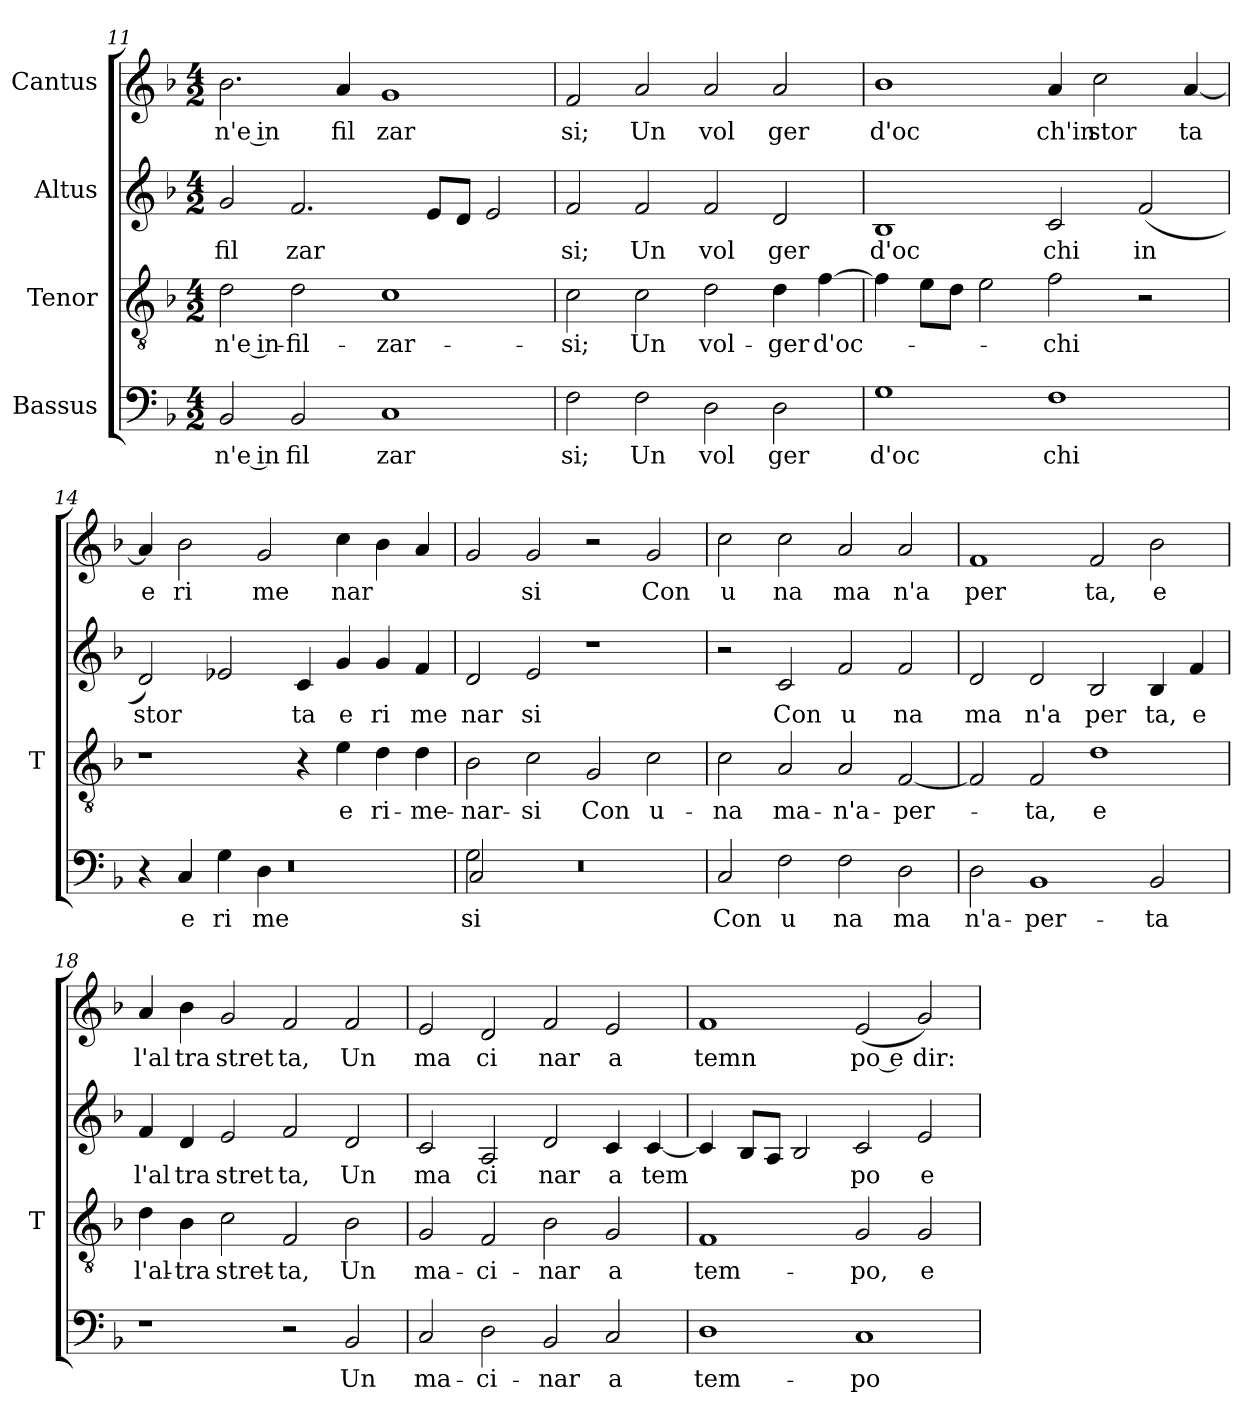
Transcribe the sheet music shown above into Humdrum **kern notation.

**kern	**text	**kern	**text	**kern	**text	**kern	**text
*part4	*part4	*part3	*part3	*part2	*part2	*part1	*part1
*staff4	*staff4	*staff3	*staff3	*staff2	*staff2	*staff1	*staff1
*I"Bassus	*	*I"Tenor	*	*I"Altus	*	*I"Cantus	*
*	*	*I'T	*	*	*	*	*
!!LO:PB:g=z
*clefF4	*	*clefGv2	*	*clefG2	*	*clefG2	*
*k[b-]	*	*k[b-]	*	*k[b-]	*	*k[b-]	*
*M4/2	*	*M4/2	*	*M4/2	*	*M4/2	*
=11	=11	=11	=11	=11	=11	=11	=11
!	!LO:LY:b	!	!LO:LY:b	!	!LO:LY:b	!	!LO:LY:b
2BB-/	n'e in	2d\	n'e in-	2g/	fil	2.b-\	n'e in
!	!LO:LY:b	!	!LO:LY:b	!	!LO:LY:b	!	!
2BB-/	fil	2d\	-fil-	2.f/	zar	.	.
!	!	!	!	!	!	!	!LO:LY:b
.	.	.	.	.	.	4a/	fil
!	!LO:LY:b	!	!LO:LY:b	!	!	!	!LO:LY:b
1C	zar	1c	-zar-	.	.	1g	zar
.	.	.	.	8eL	.	.	.
.	.	.	.	8dJ	.	.	.
.	.	.	.	2e/	.	.	.
=12	=12	=12	=12	=12	=12	=12	=12
!	!LO:LY:b	!	!LO:LY:b	!	!LO:LY:b	!	!LO:LY:b
2F\	si;	2c\	-si;	2f/	si;	2f/	si;
!	!LO:LY:b	!	!LO:LY:b	!	!LO:LY:b	!	!LO:LY:b
2F\	Un	2c\	Un	2f/	Un	2a/	Un
!	!LO:LY:b	!	!LO:LY:b	!	!LO:LY:b	!	!LO:LY:b
2D\	vol	2d\	vol-	2f/	vol	2a/	vol
!	!LO:LY:b	!	!LO:LY:b	!	!LO:LY:b	!	!LO:LY:b
2D\	ger	4d\	-ger	2d/	ger	2a/	ger
!	!	!	!LO:LY:b	!	!	!	!
.	.	[4f\	d'oc-	.	.	.	.
=13	=13	=13	=13	=13	=13	=13	=13
!	!LO:LY:b	!	!	!	!LO:LY:b	!	!LO:LY:b
1G	d'oc	4f\]	.	1B-	d'oc	1b-	d'oc
.	.	8eL	.	.	.	.	.
.	.	8dJ	.	.	.	.	.
.	.	2e\	.	.	.	.	.
!	!LO:LY:b	!	!LO:LY:b	!	!LO:LY:b	!	!LO:LY:b
1F	chi	2f\	-chi	2c/	chi	4a/	ch'in
!	!	!	!	!	!	!	!LO:LY:b
.	.	.	.	.	.	2cc\	stor
!	!	!	!	!	!LO:LY:b	!	!
.	.	2r	.	(>2f/	in	.	.
!	!	!	!	!	!	!	!LO:LY:b
.	.	.	.	.	.	[4a/	ta
=14	=14	=14	=14	=14	=14	=14	=14
*^	*	*	*	*	*	*	*
*	*^	*	*	*	*	*	*	*
!	!	!	!	!	!	!	!LO:LY:b	!	!LO:LY:b
0r	0r	4r	.	1r	.	2d/)	stor	4a/]	e
!	!	!	!LO:LY:b	!	!	!	!	!	!LO:LY:b
.	.	4C/	e	.	.	.	.	2b-\	ri
!	!	!	!LO:LY:b	!	!	!	!	!	!
.	.	4G\	ri	.	.	2e-X/	.	.	.
!	!	!	!LO:LY:b	!	!	!	!	!	!LO:LY:b
.	.	4D\	me	.	.	.	.	2g/	me
!	!	!	!	!	!	!	!LO:LY:b	!	!
.	.	1ryy	.	4r	.	4c/	ta	.	.
!	!	!	!	!	!LO:LY:b	!	!LO:LY:b	!	!LO:LY:b
.	.	.	.	4e\	e	4g/	e	4cc\	nar
!	!	!	!	!	!LO:LY:b	!	!LO:LY:b	!	!
.	.	.	.	4d\	ri-	4g/	ri	4b-\	.
!	!	!	!	!	!LO:LY:b	!	!LO:LY:b	!	!
.	.	.	.	4d\	-me-	4f/	me	4a/	.
=15	=15	=15	=15	=15	=15	=15	=15	=15	=15
!	!	!	!LO:LY:b	!	!	!	!	!	!
!	!	!	!LO:LY:b	!	!LO:LY:b	!	!LO:LY:b	!	!
2G\	2C/	0r	si	2B-\	-nar-	2d/	nar	2g/	.
!	!	!	!	!	!LO:LY:b	!	!LO:LY:b	!	!LO:LY:b
1.ryy	1.ryy	.	.	2c\	-si	2e/	si	2g/	si
!	!	!	!	!	!LO:LY:b	!	!	!	!
.	.	.	.	2G/	Con	1r	.	2r	.
!	!	!	!	!	!LO:LY:b	!	!	!	!LO:LY:b
.	.	.	.	2c\	u-	.	.	2g/	Con
*v	*v	*v	*	*	*	*	*	*	*
!!LO:LB:g=z
=16	=16	=16	=16	=16	=16	=16	=16
!	!LO:LY:b	!	!LO:LY:b	!	!	!	!LO:LY:b
2C/	Con	2c\	-na	2r	.	2cc\	u
!	!LO:LY:b	!	!LO:LY:b	!	!LO:LY:b	!	!LO:LY:b
2F\	u	2A/	ma-	2c/	Con	2cc\	na
!	!LO:LY:b	!	!LO:LY:b	!	!LO:LY:b	!	!LO:LY:b
2F\	na	2A/	-n'a-	2f/	u	2a/	ma
!	!LO:LY:b	!	!LO:LY:b	!	!LO:LY:b	!	!LO:LY:b
2D\	ma	[2F/	-per-	2f/	na	2a/	n'a
!!LO:LB:g=z
=17	=17	=17	=17	=17	=17	=17	=17
!	!LO:LY:b	!	!	!	!LO:LY:b	!	!LO:LY:b
2D\	n'a-	2F/]	.	2d/	ma	1f	per
!	!LO:LY:b	!	!LO:LY:b	!	!LO:LY:b	!	!
1BB-	-per-	2F/	-ta,	2d/	n'a	.	.
!	!	!	!LO:LY:b	!	!LO:LY:b	!	!LO:LY:b
.	.	1d	e	2B-/	per	2f/	ta,
!	!LO:LY:b	!	!	!	!LO:LY:b	!	!LO:LY:b
2BB-/	-ta	.	.	4B-/	ta,	2b-\	e
!	!	!	!	!	!LO:LY:b	!	!
.	.	.	.	4f/	e	.	.
=18	=18	=18	=18	=18	=18	=18	=18
!	!	!	!LO:LY:b	!	!LO:LY:b	!	!LO:LY:b
1r	.	4d\	l'al-	4f/	l'al	4a/	l'al
!	!	!	!LO:LY:b	!	!LO:LY:b	!	!LO:LY:b
.	.	4B-\	-tra	4d/	tra	4b-\	tra
!	!	!	!LO:LY:b	!	!LO:LY:b	!	!LO:LY:b
.	.	2c\	stret-	2e/	stret	2g/	stret
!	!	!	!LO:LY:b	!	!LO:LY:b	!	!LO:LY:b
2r	.	2F/	-ta,	2f/	ta,	2f/	ta,
!	!LO:LY:b	!	!LO:LY:b	!	!LO:LY:b	!	!LO:LY:b
2BB-/	Un	2B-\	Un	2d/	Un	2f/	Un
=19	=19	=19	=19	=19	=19	=19	=19
!	!LO:LY:b	!	!LO:LY:b	!	!LO:LY:b	!	!LO:LY:b
2C/	ma-	2G/	ma-	2c/	ma	2e/	ma
!	!LO:LY:b	!	!LO:LY:b	!	!LO:LY:b	!	!LO:LY:b
2D\	-ci-	2F/	-ci-	2A/	ci	2d/	ci
!	!LO:LY:b	!	!LO:LY:b	!	!LO:LY:b	!	!LO:LY:b
2BB-/	-nar	2B-\	-nar	2d/	nar	2f/	nar
!	!LO:LY:b	!	!LO:LY:b	!	!LO:LY:b	!	!LO:LY:b
2C/	a	2G/	a	4c/	a	2e/	a
!	!	!	!	!	!LO:LY:b	!	!
.	.	.	.	[4c/	tem	.	.
=20	=20	=20	=20	=20	=20	=20	=20
!	!LO:LY:b	!	!LO:LY:b	!	!	!	!LO:LY:b
1D	tem-	1F	tem-	4c/]	.	1f	temn
.	.	.	.	8B-L	.	.	.
.	.	.	.	8AJ	.	.	.
.	.	.	.	2B-/	.	.	.
!	!LO:LY:b	!	!LO:LY:b	!	!LO:LY:b	!	!LO:LY:b
1C	-po	2G/	-po,	2c/	po	(<2e/	po e
!	!	!	!LO:LY:b	!	!LO:LY:b	!	!LO:LY:b
.	.	2G/	e	2e/	e	2g/)	dir:
=	=	=	=	=	=	=	=
*-	*-	*-	*-	*-	*-	*-	*-
